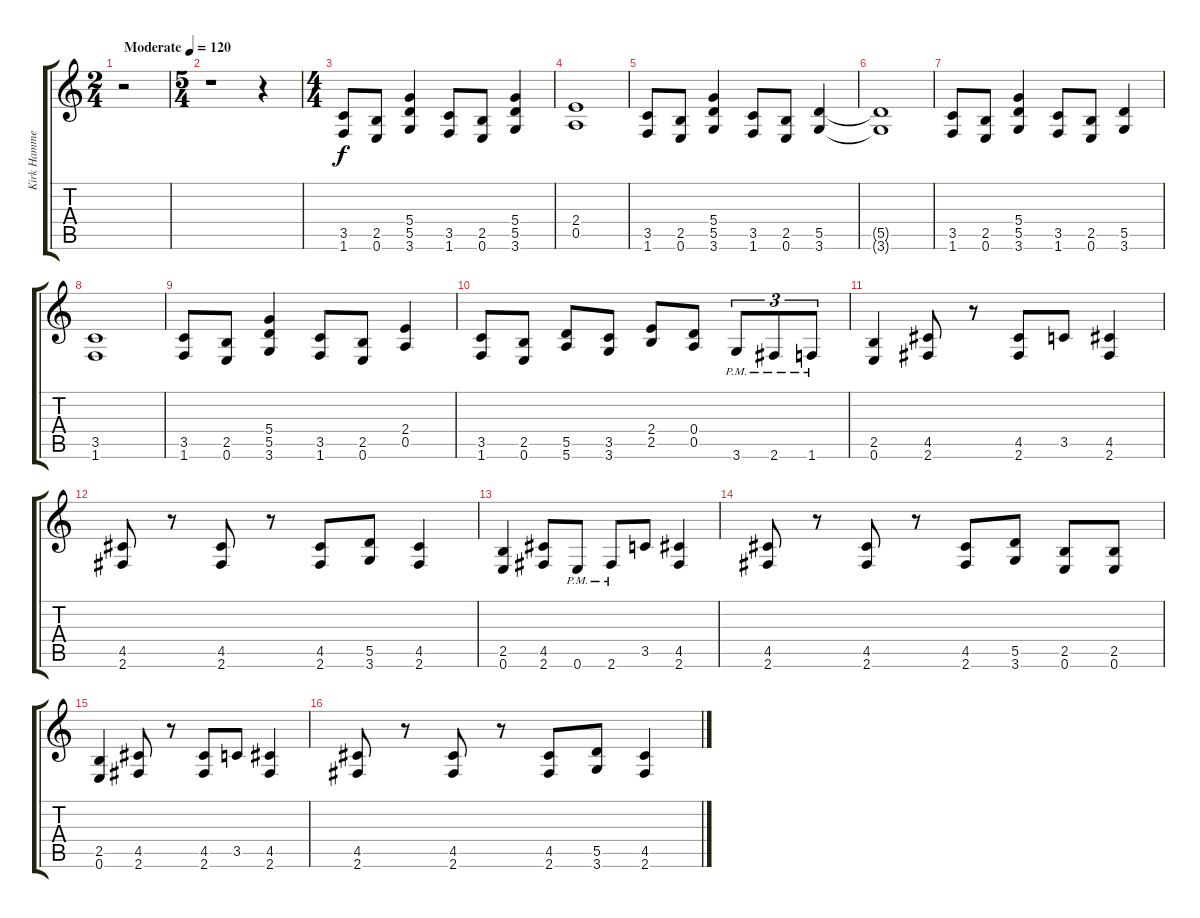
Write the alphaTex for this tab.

\track ("Kirk Hammett Lead" "Kirk Hamme") {instrument distortionguitar}
\staff {score tabs}
\tuning (E4 B3 G3 D3 A2 E2) {hide}
\ts (2 4)
\tempo (120 "Moderate")
\tempo 136
\tempo (120 "Moderate")
\clef g2
\ks c
r.2{dy f instrument distortionguitar} |
\ts (5 4)
r.1 r.4 |
\ts (4 4)
(3.5 1.6).8 (2.5 0.6).8 (5.4 5.5 3.6).4 (3.5 1.6).8 (2.5 0.6).8 (5.4 5.5 3.6).4 |
(2.4 0.5).1 |
(3.5 1.6).8 (2.5 0.6).8 (5.4 5.5 3.6).4 (3.5 1.6).8 (2.5 0.6).8 (5.5 3.6).4 |
(5.5{t} 3.6{t}).1 |
(3.5 1.6).8 (2.5 0.6).8 (5.4 5.5 3.6).4 (3.5 1.6).8 (2.5 0.6).8 (5.5 3.6).4 |
(3.5 1.6).1 |
(3.5 1.6).8 (2.5 0.6).8 (5.4 5.5 3.6).4 (3.5 1.6).8 (2.5 0.6).8 (2.4 0.5).4 |
(3.5 1.6).8 (2.5 0.6).8 (5.5 5.6).8 (3.5 3.6).8 (2.4 2.5).8 (0.4 0.5).8 3.6{pm}.8{tu (3 2)} 2.6{pm}.8{tu (3 2)} 1.6{pm}.8{tu (3 2)} |
(2.5 0.6).4 (4.5 2.6).8 r.8 (4.5 2.6).8 3.5.8 (4.5 2.6).4 |
(4.5 2.6).8 r.8 (4.5 2.6).8 r.8 (4.5 2.6).8 (5.5 3.6).8 (4.5 2.6).4 |
(2.5 0.6).4 (4.5 2.6).8 0.6{pm}.8 2.6{pm}.8 3.5.8 (4.5 2.6).4 |
(4.5 2.6).8 r.8 (4.5 2.6).8 r.8 (4.5 2.6).8 (5.5 3.6).8 (2.5 0.6).8 (2.5 0.6).8 |
(2.5 0.6).4 (4.5 2.6).8 r.8 (4.5 2.6).8 3.5.8 (4.5 2.6).4 |
(4.5 2.6).8 r.8 (4.5 2.6).8 r.8 (4.5 2.6).8 (5.5 3.6).8 (4.5 2.6).4
